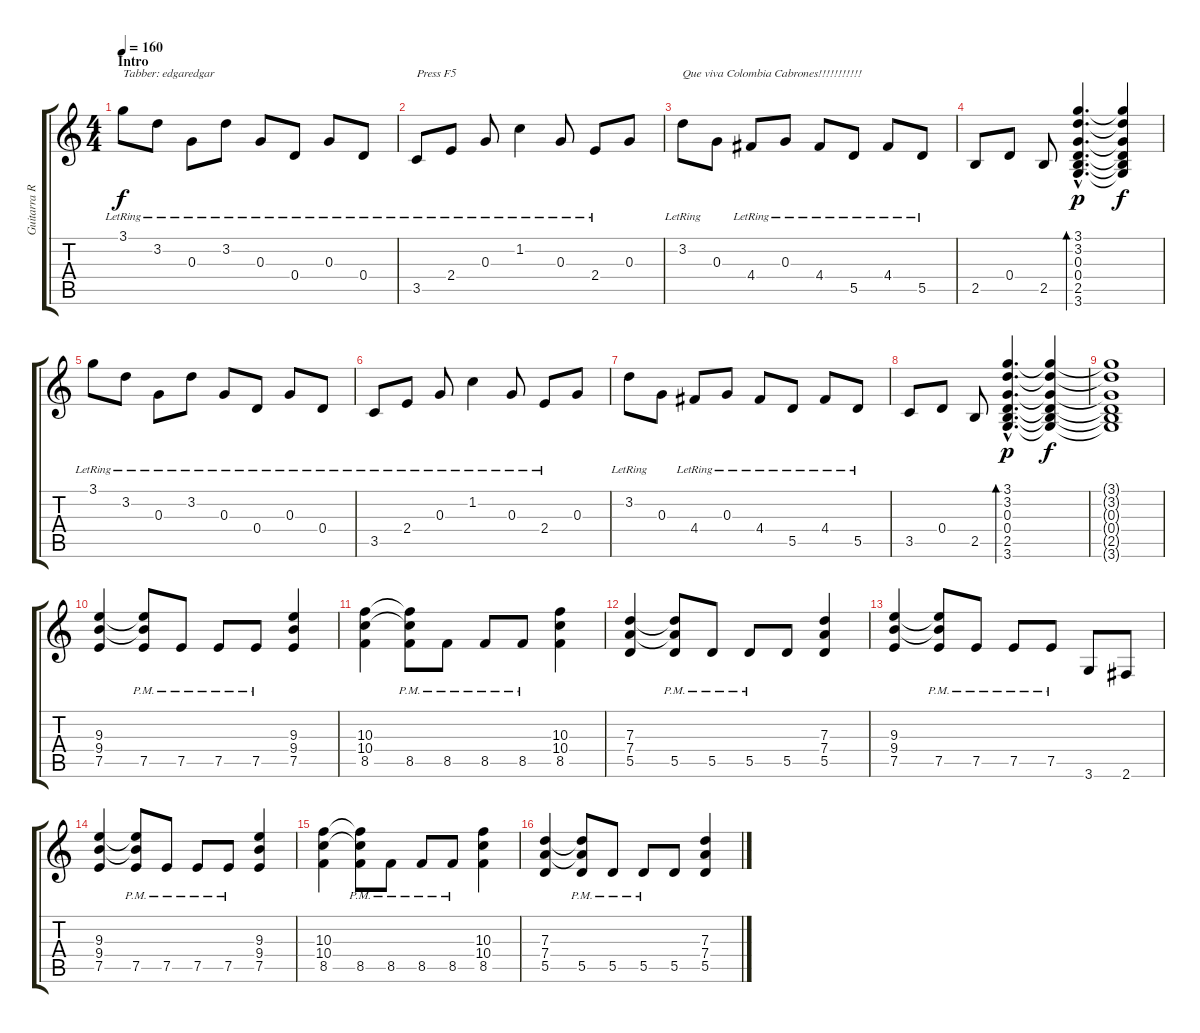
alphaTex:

\track ("Guitarra Ritmica" "Guitarra R") {instrument distortionguitar}
\staff {score tabs}
\tuning (E4 B3 G3 D3 A2 E2) {hide}
\ts (4 4)
\section ("" "Intro")
\tempo 160
\clef g2
\ks c
3.1{lr}.8{txt "Tabber: edgaredgar" dy f instrument electricguitarjazz} 3.2{lr}.8 0.3{lr}.8 3.2{lr}.8 0.3{lr}.8 0.4{lr}.8 0.3{lr}.8 0.4{lr}.8 |
3.5{lr}.8{txt "Press F5"} 2.4{lr}.8 0.3{lr}.8 1.2{lr}.4 0.3{lr}.8 2.4{lr}.8 0.3.8 |
3.2{lr}.8{txt "Que viva Colombia Cabrones!!!!!!!!!!!"} 0.3.8 4.4{lr}.8 0.3{lr}.8 4.4{lr}.8 5.5{lr}.8 4.4{lr}.8 5.5{lr}.8 |
2.5.8 0.4.8 2.5.8 (3.1{hac} 3.2{hac} 0.3{hac} 0.4{hac} 2.5{hac} 3.6{hac}).4{d bd 240 dy p} (3.1{t} 3.2{t} 0.3{t} 0.4{t} 2.5{t} 3.6{t}).4{dy f} |
3.1{lr}.8{instrument electricguitarjazz} 3.2{lr}.8 0.3{lr}.8 3.2{lr}.8 0.3{lr}.8 0.4{lr}.8 0.3{lr}.8 0.4{lr}.8 |
3.5{lr}.8 2.4{lr}.8 0.3{lr}.8 1.2{lr}.4 0.3{lr}.8 2.4{lr}.8 0.3.8 |
3.2{lr}.8 0.3.8 4.4{lr}.8 0.3{lr}.8 4.4{lr}.8 5.5{lr}.8 4.4{lr}.8 5.5{lr}.8 |
3.5.8 0.4.8 2.5.8 (3.1{hac} 3.2{hac} 0.3{hac} 0.4{hac} 2.5{hac} 3.6{hac}).4{d bd 240 dy p} (3.1{t} 3.2{t} 0.3{t} 0.4{t} 2.5{t} 3.6{t}).4{dy f} |
(3.1{t} 3.2{t} 0.3{t} 0.4{t} 2.5{t} 3.6{t}).1{instrument distortionguitar} |
(9.3 9.4 7.5).4 (9.3{t} 9.4{t} 7.5{pm}).8 7.5{pm}.8 7.5{pm}.8 7.5{pm}.8 (9.3 9.4 7.5).4 |
(10.3 10.4 8.5).4 (10.3{t} 10.4{t} 8.5{pm}).8 8.5{pm}.8 8.5{pm}.8 8.5{pm}.8 (10.3 10.4 8.5).4 |
(7.3 7.4 5.5).4 (7.3{t} 7.4{t} 5.5{pm}).8 5.5{pm}.8 5.5{pm}.8 5.5.8 (7.3 7.4 5.5).4 |
(9.3 9.4 7.5).4 (9.3{t} 9.4{t} 7.5{pm}).8 7.5{pm}.8 7.5{pm}.8 7.5{pm}.8 3.6.8 2.6.8 |
(9.3 9.4 7.5).4 (9.3{t} 9.4{t} 7.5{pm}).8 7.5{pm}.8 7.5{pm}.8 7.5{pm}.8 (9.3 9.4 7.5).4 |
(10.3 10.4 8.5).4 (10.3{t} 10.4{t} 8.5{pm}).8 8.5{pm}.8 8.5{pm}.8 8.5{pm}.8 (10.3 10.4 8.5).4 |
(7.3 7.4 5.5).4 (7.3{t} 7.4{t} 5.5{pm}).8 5.5{pm}.8 5.5{pm}.8 5.5.8 (7.3 7.4 5.5).4
